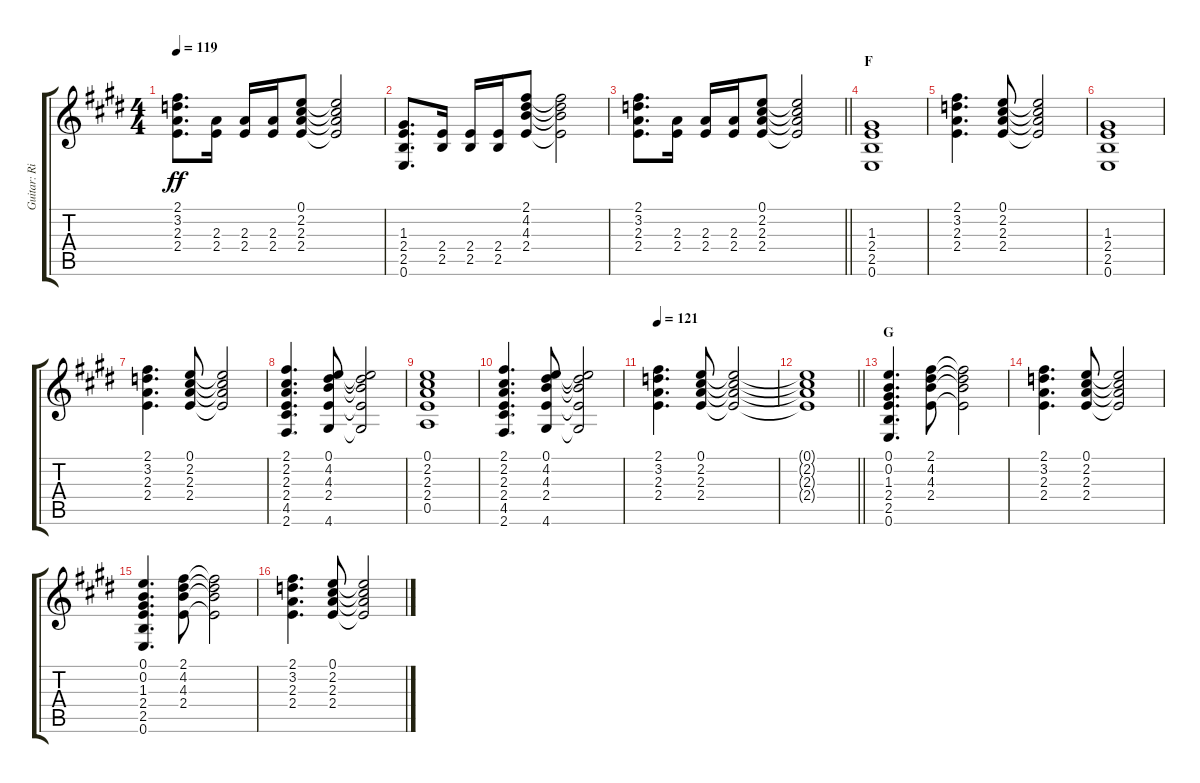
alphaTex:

\track ("Guitar: Rik" "Guitar: Ri") {instrument electricguitarclean}
\staff {score tabs}
\tuning (E4 B3 G3 D3 A2 E2) {hide}
\ts (4 4)
\tempo 119
\clef g2
\ks e
(2.1 3.2 2.3 2.4).8{d dy ff} (2.3 2.4).16 (2.3 2.4).16 (2.3 2.4).16 (0.1 2.2 2.3 2.4).8 (0.1{t} 2.2{t} 2.3{t} 2.4{t}).2 |
(1.3 2.4 2.5 0.6).8{d} (2.4 2.5).16 (2.4 2.5).16 (2.4 2.5).16 (2.1 4.2 4.3 2.4).8 (2.1{t} 4.2{t} 4.3{t} 2.4{t}).2 |
\barLineRight lightlight
(2.1 3.2 2.3 2.4).8{d} (2.3 2.4).16 (2.3 2.4).16 (2.3 2.4).16 (0.1 2.2 2.3 2.4).8 (0.1{t} 2.2{t} 2.3{t} 2.4{t}).2 |
\section ("" "F")
(1.3 2.4 2.5 0.6).1 |
(2.1 3.2 2.3 2.4).4{d} (0.1 2.2 2.3 2.4).8 (0.1{t} 2.2{t} 2.3{t} 2.4{t}).2 |
(1.3 2.4 2.5 0.6).1 |
(2.1 3.2 2.3 2.4).4{d} (0.1 2.2 2.3 2.4).8 (0.1{t} 2.2{t} 2.3{t} 2.4{t}).2 |
(2.1 2.2 2.3 2.4 4.5 2.6).4{d} (0.1 4.2 4.3 2.4 4.6).8 (0.1{t} 4.2{t} 4.3{t} 2.4{t} 4.6{t}).2 |
(0.1 2.2 2.3 2.4 0.5).1 |
(2.1 2.2 2.3 2.4 4.5 2.6).4{d} (0.1 4.2 4.3 2.4 4.6).8 (0.1{t} 4.2{t} 4.3{t} 2.4{t} 4.6{t}).2 |
\tempo 121
(2.1 3.2 2.3 2.4).4{d} (0.1 2.2 2.3 2.4).8 (0.1{t} 2.2{t} 2.3{t} 2.4{t}).2 |
\barLineRight lightlight
(0.1{t} 2.2{t} 2.3{t} 2.4{t}).1 |
\section ("" "G")
(0.1 0.2 1.3 2.4 2.5 0.6).4{d} (2.1 4.2 4.3 2.4).8 (2.1{t} 4.2{t} 4.3{t} 2.4{t}).2 |
(2.1 3.2 2.3 2.4).4{d} (0.1 2.2 2.3 2.4).8 (0.1{t} 2.2{t} 2.3{t} 2.4{t}).2 |
(0.1 0.2 1.3 2.4 2.5 0.6).4{d} (2.1 4.2 4.3 2.4).8 (2.1{t} 4.2{t} 4.3{t} 2.4{t}).2 |
(2.1 3.2 2.3 2.4).4{d} (0.1 2.2 2.3 2.4).8 (0.1{t} 2.2{t} 2.3{t} 2.4{t}).2
